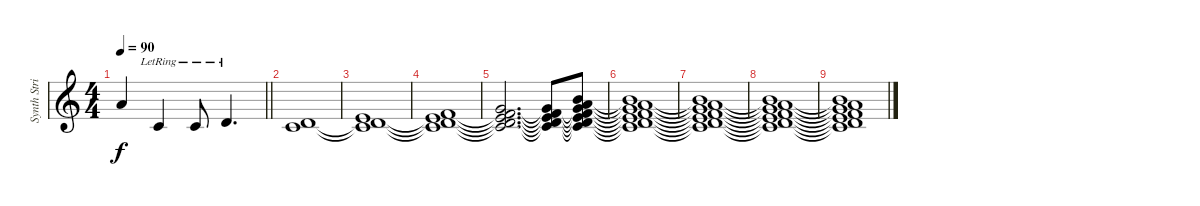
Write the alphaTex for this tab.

\track ("Synth Strings" "Synth Stri") {instrument synthstrings1}
\staff {score}
\tuning (E4 B3 G3 D3 A2 E2 B1) {hide}
\ts (4 4)
\tempo 90
\clef g2
\barLineRight lightlight
\ks c
5.1{t}.4{dy f} 5.3{lr}.4 5.3{lr}.8 3.2{lr}.4{d} |
(22.6 25.7).1 |
(19.5 22.6{t} 25.7{t}).1 |
(15.4 19.5{t} 22.6{t} 25.7{t}).1 |
(12.3 15.4{t} 19.5{t} 22.6{t} 25.7{t}).2{d} (12.3{t} 15.4{t} 19.5{t} 22.6{t} 25.7{t}).8 (7.1 10.2 12.3{t} 15.4{t} 19.5{t} 22.6{t} 25.7{t}).8 |
(7.1{t} 10.2{t} 12.3{t} 15.4{t} 19.5{t} 22.6{t} 25.7{t}).1 |
(7.1{t} 10.2{t} 12.3{t} 15.4{t} 19.5{t} 22.6{t} 25.7{t}).1 |
(7.1{t} 10.2{t} 12.3{t} 15.4{t} 19.5{t} 22.6{t} 25.7{t}).1 |
(7.1{t} 10.2{t} 12.3{t} 15.4{t} 19.5{t} 22.6{t} 25.7{t}).1
